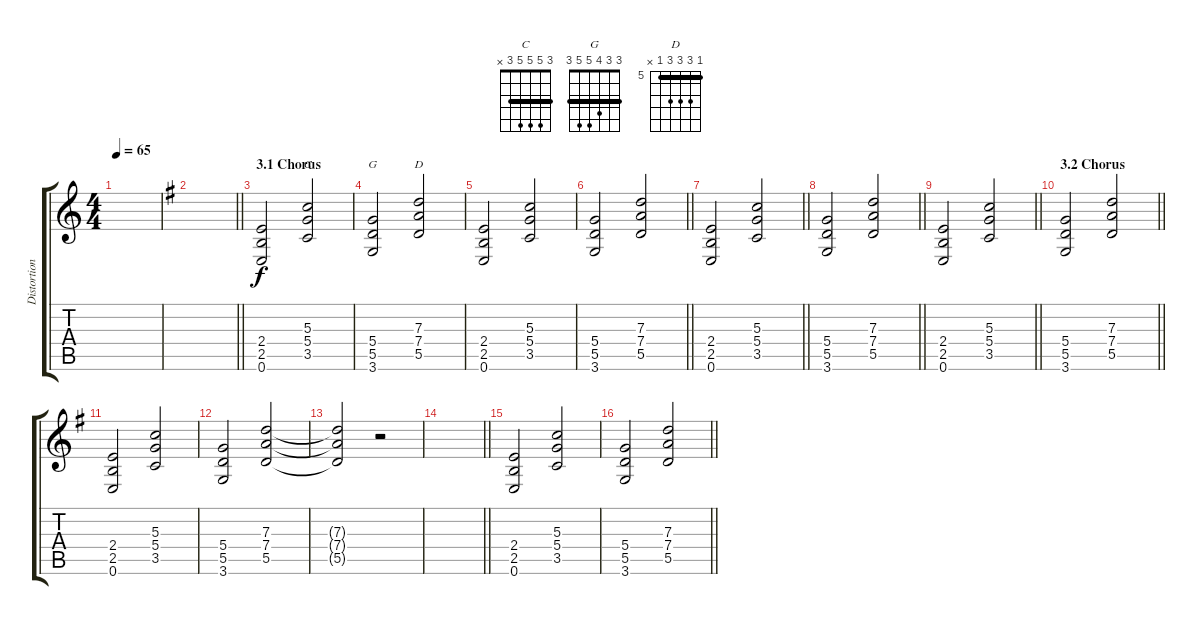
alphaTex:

\track ("Distortion 2" "Distortion") {instrument overdrivenguitar}
\staff {score tabs}
\tuning (E4 B3 G3 D3 A2 E2) {hide}
\chord ("C" 3 5 5 5 3 x) {barre 3}
\chord ("G" 3 3 4 5 5 3) {barre 3}
\chord ("D" 5 7 7 7 5 x) {firstfret 5 barre 5}
\ts (4 4)
\tempo 65
\clef g2
\ks c
|
\barLineRight lightlight
\ks eminor
|
\section ("" "3.1 Chorus")
(2.4 2.5 0.6).2 (5.3 5.4 3.5).2{ch "C"} |
(5.4 5.5 3.6).2{ch "G"} (7.3 7.4 5.5).2{ch "D"} |
(2.4 2.5 0.6).2 (5.3 5.4 3.5).2 |
\barLineRight lightlight
(5.4 5.5 3.6).2 (7.3 7.4 5.5).2 |
\barLineRight lightlight
(2.4 2.5 0.6).2 (5.3 5.4 3.5).2 |
\barLineRight lightlight
(5.4 5.5 3.6).2 (7.3 7.4 5.5).2 |
\barLineRight lightlight
(2.4 2.5 0.6).2 (5.3 5.4 3.5).2 |
\section ("" "3.2 Chorus")
\barLineRight lightlight
(5.4 5.5 3.6).2 (7.3 7.4 5.5).2 |
(2.4 2.5 0.6).2 (5.3 5.4 3.5).2 |
(5.4 5.5 3.6).2 (7.3 7.4 5.5).2 |
(7.3{t} 7.4{t} 5.5{t}).2 r.2 |
\barLineRight lightlight
|
(2.4 2.5 0.6).2 (5.3 5.4 3.5).2 |
\barLineRight lightlight
(5.4 5.5 3.6).2 (7.3 7.4 5.5).2
